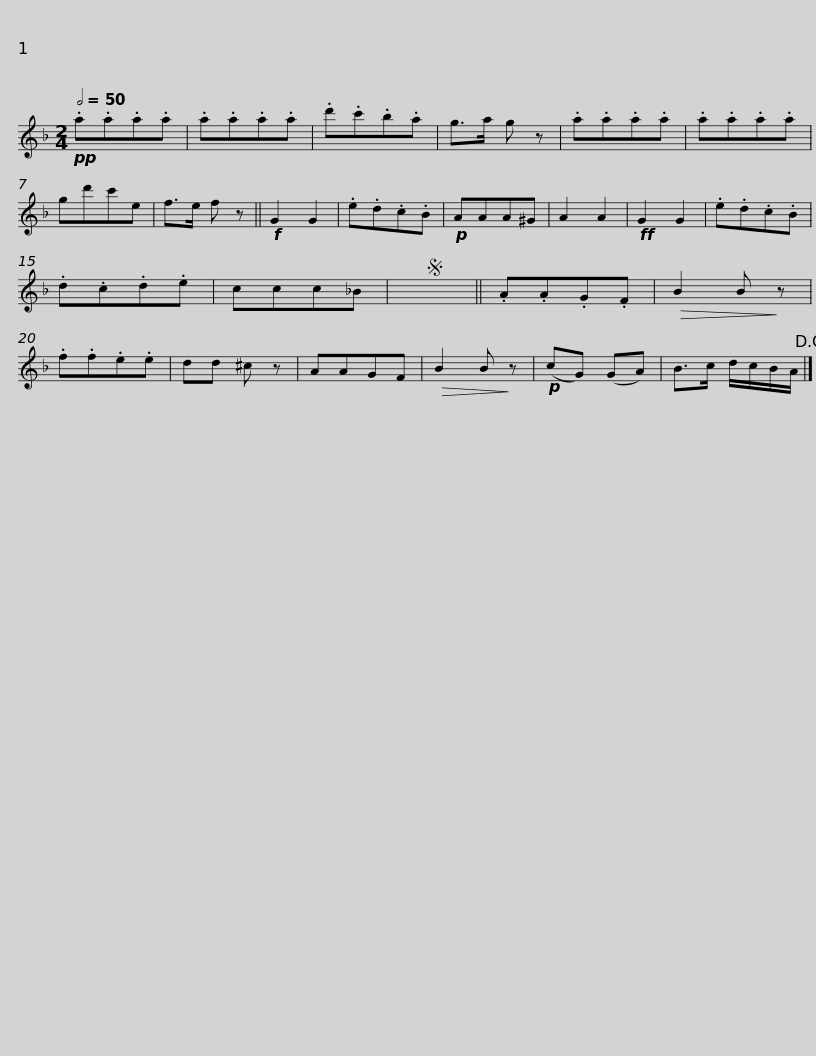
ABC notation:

X:1
L:1/8
Q:1/2=50
M:2/4
I:linebreak $
K:F
V:1 treble
V:1
!pp! .a.a.a.a | .a.a.a.a | .d'.c'.b.a | g>a g z | .a.a.a.a | %5
 .a.a.a.a | gd'c'e | f>e f z ||!f! G2 G2 |$ .e.d.c.B | %10
!p! AAA^G | A2 A2 |!ff! G2 G2 | .e.d.c.B | .d.c.d.e | %15
 ccc_B |S x4 || .A.A.G.F |!>(! B2 B!>)! z | .f.f.e.e | %20
 dd ^c z |$ AAGF |!>(! B2 B!>)! z |!p! (cG) (GA) | B>c d/c/B/A/!D.C.! |] %25
